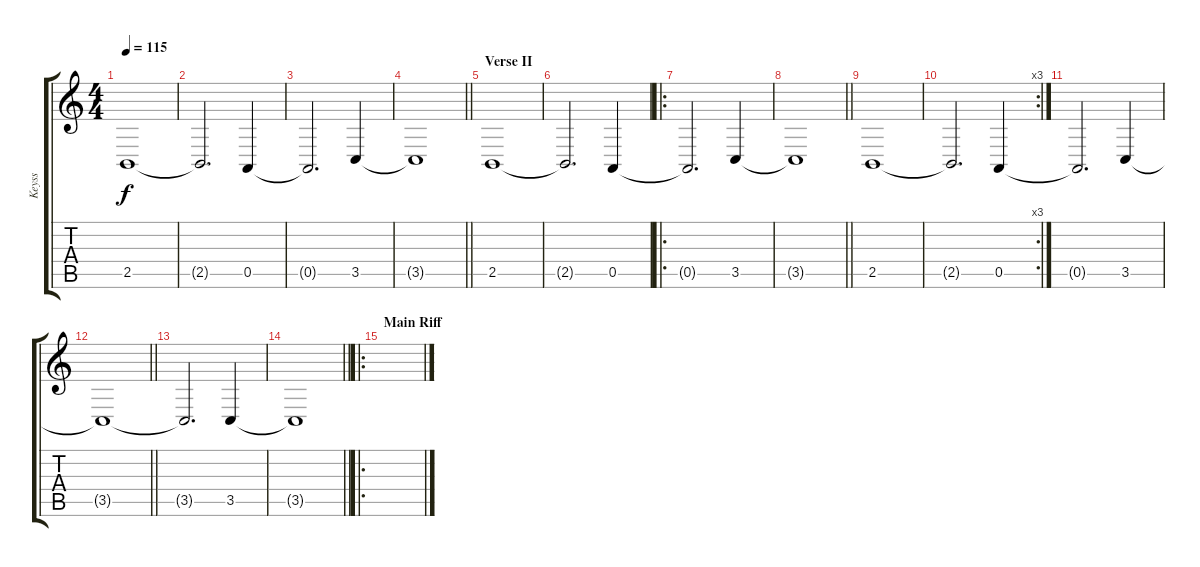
\track ("Keyss" "Keyss") {instrument pad2warm}
\staff {score tabs}
\tuning (E4 B3 G3 D3 A2 E2) {hide}
\ts (4 4)
\section ("" "")
\tempo 115
\clef g2
\ks c
2.5.1{dy f} |
2.5{t}.2{d} 0.5.4 |
0.5{t}.2{d} 3.5.4 |
\barLineRight lightlight
3.5{t}.1 |
\section ("" "Verse II")
2.5.1 |
2.5{t}.2{d} 0.5.4 |
\ro
0.5{t}.2{d} 3.5.4 |
\barLineRight lightlight
3.5{t}.1 |
\section ("" "")
2.5.1 |
\rc 3
2.5{t}.2{d} 0.5.4 |
0.5{t}.2{d} 3.5.4 |
\barLineRight lightlight
3.5{t}.1 |
\section ("" "")
3.5{t}.2{d} 3.5.4 |
\barLineRight lightlight
3.5{t}.1 |
\ro
\section ("" "Main Riff")
